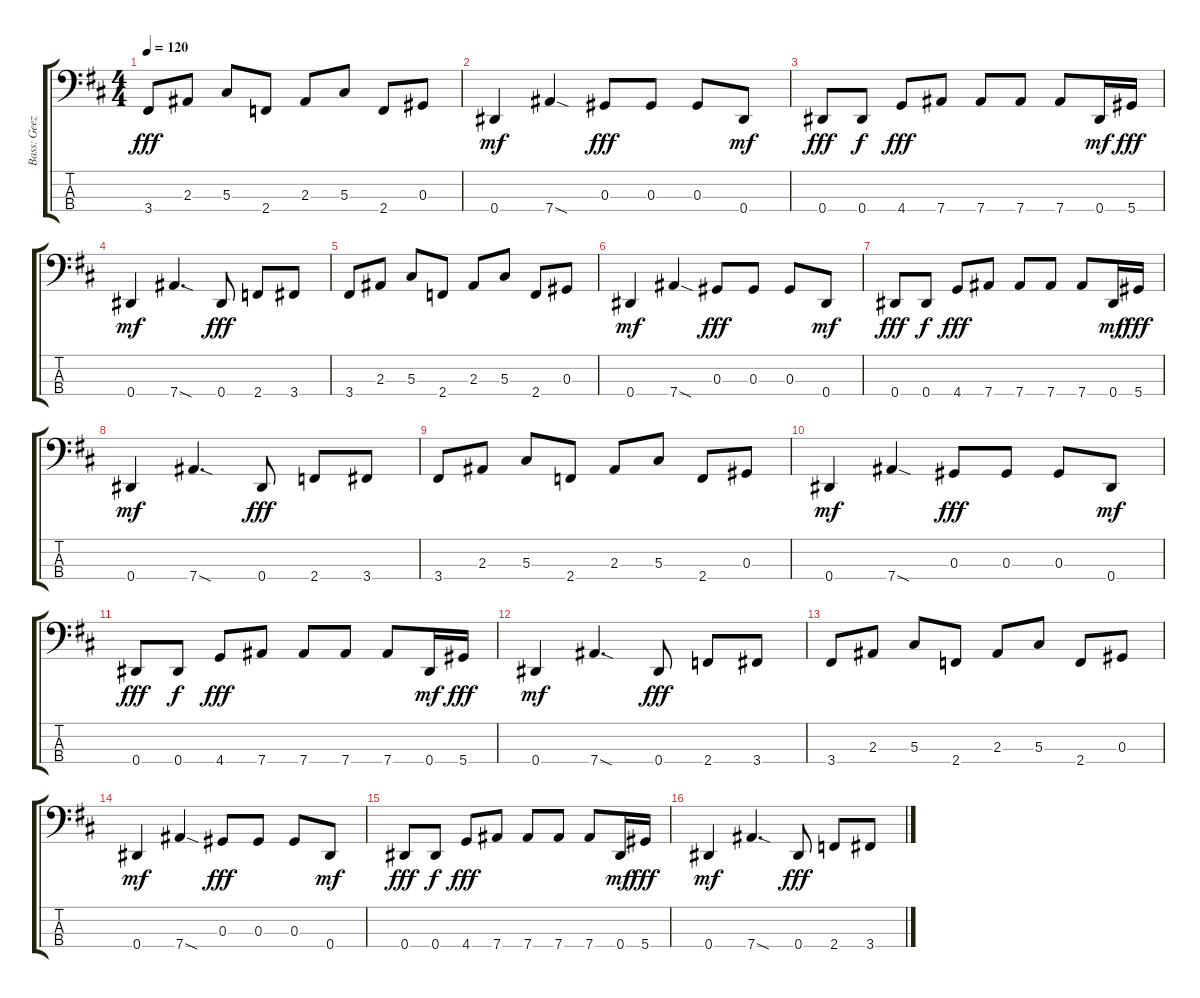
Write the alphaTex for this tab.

\track ("Bass: Geezer" "Bass: Geez") {instrument electricbassfinger}
\staff {score tabs}
\tuning (Gb2 Db2 Ab1 Eb1) {hide}
\ts (4 4)
\tempo 120
\clef f4
\ks d
3.4.8{dy fff} 2.3.8 5.3.8 2.4.8 2.3.8 5.3.8 2.4.8 0.3.8 |
0.4.4{dy mf} 7.4{sod}.4 0.3.8{dy fff} 0.3.8 0.3.8 0.4.8{dy mf} |
0.4.8{dy fff} 0.4.8{dy f} 4.4.8{dy fff} 7.4.8 7.4.8 7.4.8 7.4.8 0.4.16{dy mf} 5.4.16{dy fff} |
0.4.4{dy mf} 7.4{sod}.4{d} 0.4.8{dy fff} 2.4.8 3.4.8 |
3.4.8 2.3.8 5.3.8 2.4.8 2.3.8 5.3.8 2.4.8 0.3.8 |
0.4.4{dy mf} 7.4{sod}.4 0.3.8{dy fff} 0.3.8 0.3.8 0.4.8{dy mf} |
0.4.8{dy fff} 0.4.8{dy f} 4.4.8{dy fff} 7.4.8 7.4.8 7.4.8 7.4.8 0.4.16{dy mf} 5.4.16{dy fff} |
0.4.4{dy mf} 7.4{sod}.4{d} 0.4.8{dy fff} 2.4.8 3.4.8 |
3.4.8 2.3.8 5.3.8 2.4.8 2.3.8 5.3.8 2.4.8 0.3.8 |
0.4.4{dy mf} 7.4{sod}.4 0.3.8{dy fff} 0.3.8 0.3.8 0.4.8{dy mf} |
0.4.8{dy fff} 0.4.8{dy f} 4.4.8{dy fff} 7.4.8 7.4.8 7.4.8 7.4.8 0.4.16{dy mf} 5.4.16{dy fff} |
0.4.4{dy mf} 7.4{sod}.4{d} 0.4.8{dy fff} 2.4.8 3.4.8 |
3.4.8 2.3.8 5.3.8 2.4.8 2.3.8 5.3.8 2.4.8 0.3.8 |
0.4.4{dy mf} 7.4{sod}.4 0.3.8{dy fff} 0.3.8 0.3.8 0.4.8{dy mf} |
0.4.8{dy fff} 0.4.8{dy f} 4.4.8{dy fff} 7.4.8 7.4.8 7.4.8 7.4.8 0.4.16{dy mf} 5.4.16{dy fff} |
0.4.4{dy mf} 7.4{sod}.4{d} 0.4.8{dy fff} 2.4.8 3.4.8
